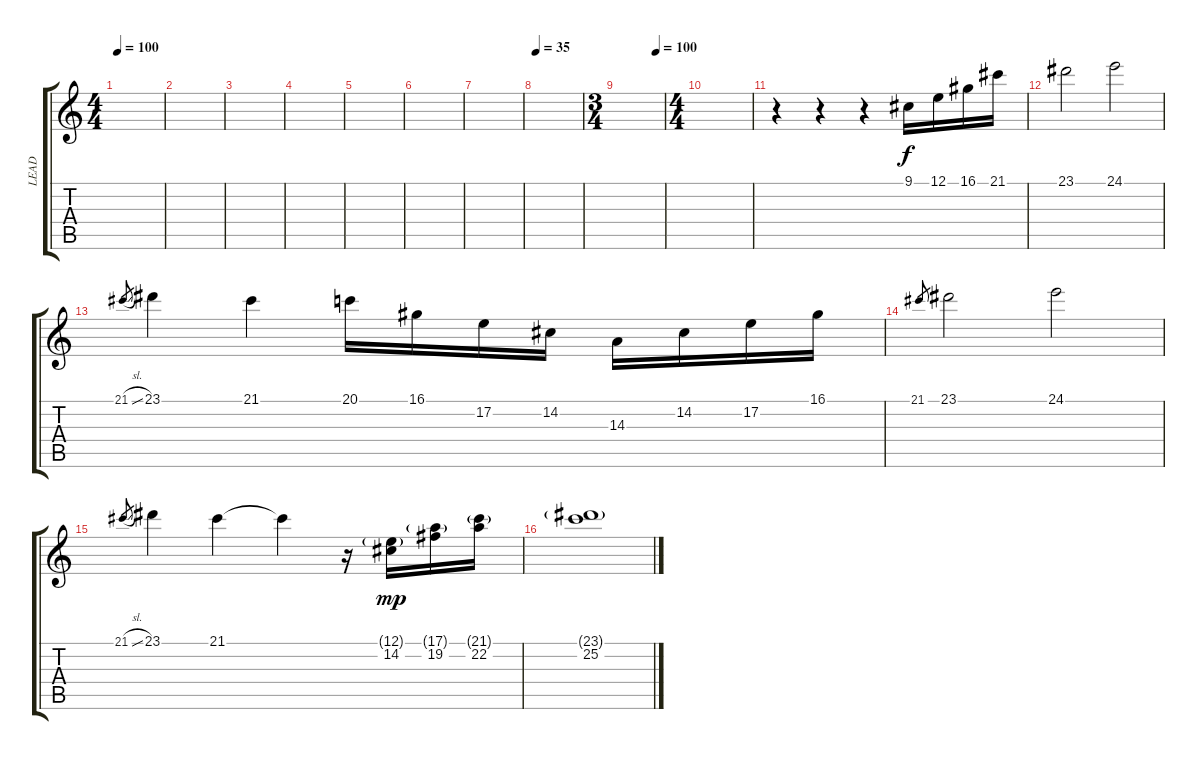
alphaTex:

\track ("LEAD" "LEAD") {instrument ocarina}
\staff {score tabs}
\tuning (E4 B3 G3 D3 A2 E2) {hide}
\ts (4 4)
\tempo 100
\clef g2
\ks c
|
|
|
|
|
|
|
\tempo 35
|
\ts (3 4)
\tempo (100 0.8333333333333334)
|
\ts (4 4)
|
r.4 r.4 r.4 9.1.16 12.1.16 16.1.16 21.1.16 |
23.1.2 24.1.2 |
21.1{sl}.8{gr} 23.1.4 21.1.4 20.1.16 16.1.16 17.2.16 14.2.16 14.3.16 14.2.16 17.2.16 16.1.16 |
21.1.8{gr} 23.1.2 24.1.2 |
21.1{sl}.8{gr} 23.1.4 21.1.4 21.1{t}.4 r.16 (12.1{g} 14.2).16{dy mp} (17.1{g} 19.2).16 (21.1{g} 22.2).16 |
(23.1{g} 25.2).1
